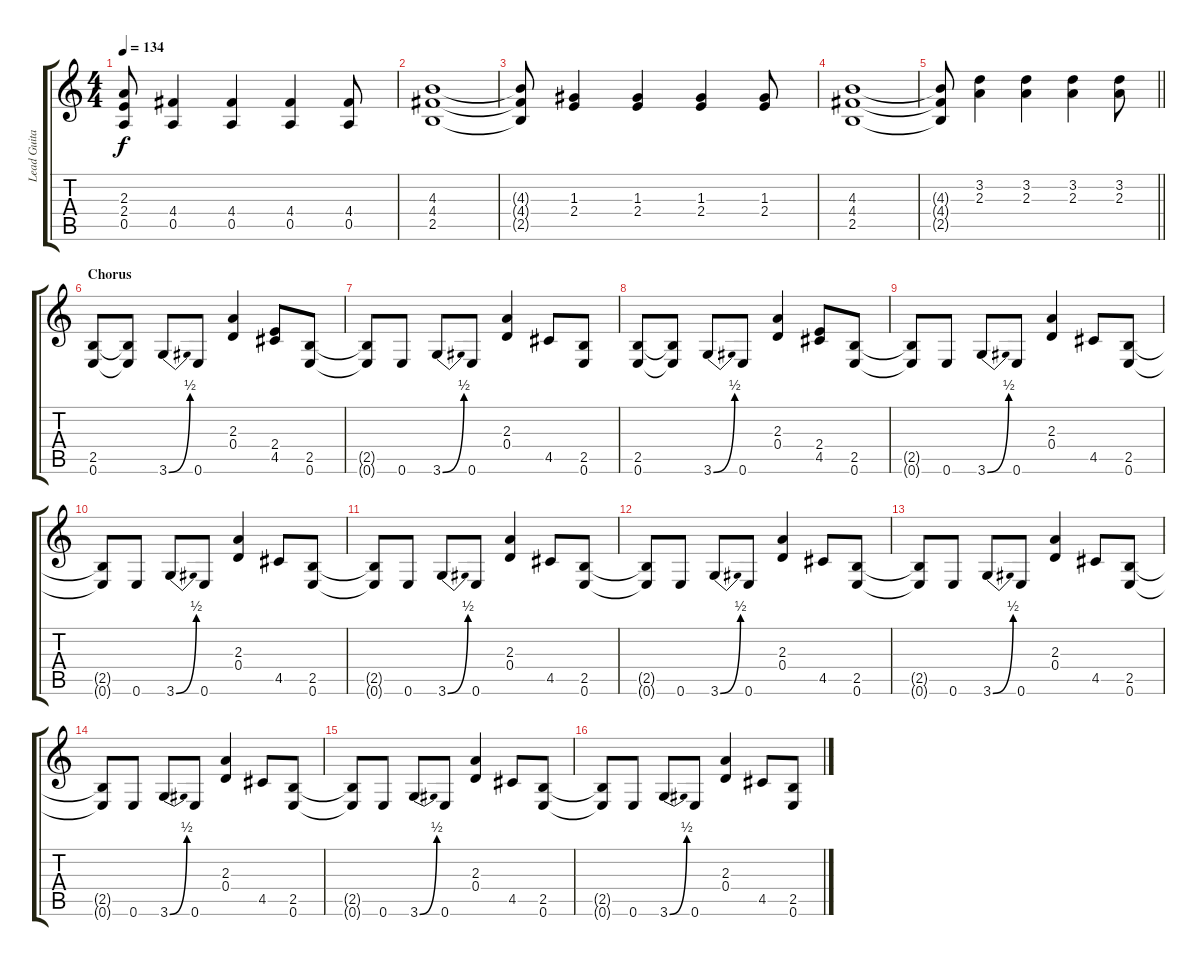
\track ("Lead Guitar" "Lead Guita") {instrument overdrivenguitar}
\staff {score tabs}
\tuning (E4 B3 G3 D3 A2 E2) {hide}
\ts (4 4)
\tempo 134
\clef g2
\ks c
(2.3{t} 2.4{t} 0.5{t}).8{dy f} (4.4 0.5).4 (4.4 0.5).4 (4.4 0.5).4 (4.4 0.5).8 |
(4.3 4.4 2.5).1 |
(4.3{t} 4.4{t} 2.5{t}).8 (1.3 2.4).4 (1.3 2.4).4 (1.3 2.4).4 (1.3 2.4).8 |
(4.3 4.4 2.5).1 |
\barLineRight lightlight
(4.3{t} 4.4{t} 2.5{t}).8 (3.2 2.3).4 (3.2 2.3).4 (3.2 2.3).4 (3.2 2.3).8 |
\section ("" "Chorus")
(2.5 0.6).8 (2.5{t} 0.6{t}).8 3.6{be (bend 0 0 60 2)}.8 0.6.8 (2.3 0.4).4 (2.4 4.5).8 (2.5 0.6).8 |
(2.5{t} 0.6{t}).8 0.6.8 3.6{be (bend 0 0 60 2)}.8 0.6.8 (2.3 0.4).4 4.5.8 (2.5 0.6).8 |
(2.5 0.6).8 (2.5{t} 0.6{t}).8 3.6{be (bend 0 0 60 2)}.8 0.6.8 (2.3 0.4).4 (2.4 4.5).8 (2.5 0.6).8 |
(2.5{t} 0.6{t}).8 0.6.8 3.6{be (bend 0 0 60 2)}.8 0.6.8 (2.3 0.4).4 4.5.8 (2.5 0.6).8 |
(2.5{t} 0.6{t}).8 0.6.8 3.6{be (bend 0 0 60 2)}.8 0.6.8 (2.3 0.4).4 4.5.8 (2.5 0.6).8 |
(2.5{t} 0.6{t}).8 0.6.8 3.6{be (bend 0 0 60 2)}.8 0.6.8 (2.3 0.4).4 4.5.8 (2.5 0.6).8 |
(2.5{t} 0.6{t}).8 0.6.8 3.6{be (bend 0 0 60 2)}.8 0.6.8 (2.3 0.4).4 4.5.8 (2.5 0.6).8 |
(2.5{t} 0.6{t}).8 0.6.8 3.6{be (bend 0 0 60 2)}.8 0.6.8 (2.3 0.4).4 4.5.8 (2.5 0.6).8 |
(2.5{t} 0.6{t}).8 0.6.8 3.6{be (bend 0 0 60 2)}.8 0.6.8 (2.3 0.4).4 4.5.8 (2.5 0.6).8 |
(2.5{t} 0.6{t}).8 0.6.8 3.6{be (bend 0 0 60 2)}.8 0.6.8 (2.3 0.4).4 4.5.8 (2.5 0.6).8 |
(2.5{t} 0.6{t}).8 0.6.8 3.6{be (bend 0 0 60 2)}.8 0.6.8 (2.3 0.4).4 4.5.8 (2.5 0.6).8
